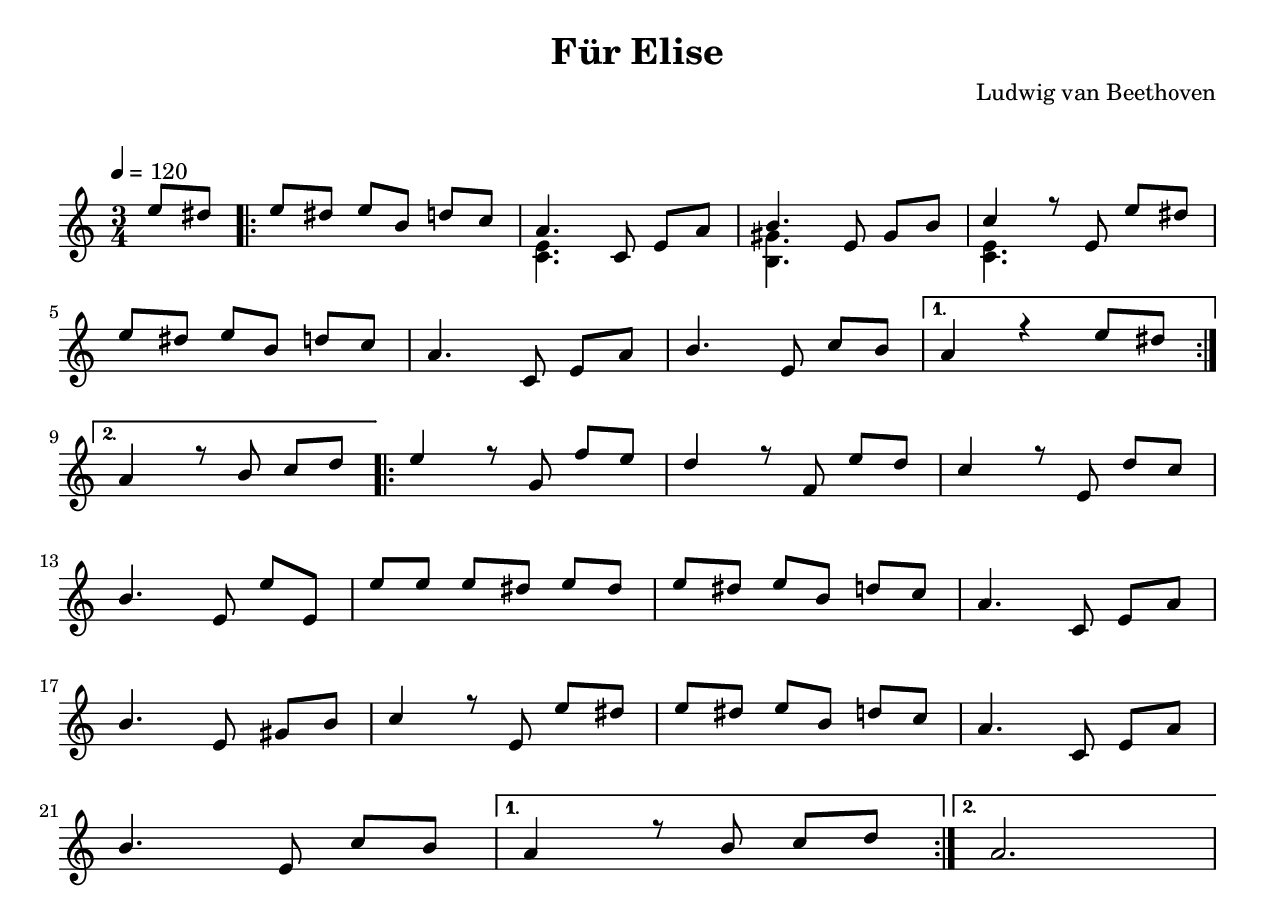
\version "2.18.2"
\include "style.ily"

\header {
    title = "Für Elise"
    composer = "Ludwig van Beethoven"
}


treble =  {
  \time 3/4 \key a \minor \tempo 4 = 120 \relative {
    \set Timing.beamExceptions = #'()
    \partial 4 e8 ds | \repeat volta 2 {e ds e b d c | a4. c,8 e a | b4. e,8 gs b | c4 r8 e,8 e' ds | \break
    e ds e b d c | a4. c,8 e a | b4. e,8 c' b |} \alternative {{a4 r e'8 ds | \break}
    {a4 r8 b c d |}} \repeat volta 2 {e4 r8 g, f' e | d4 r8 f,8 e'8 d | c4 r8 e,8 d' c | \break
    b4. e,8 e'8 e, | e' e e ds e ds | e ds e b d c | a4. c,8 e a | \break
    b4. e,8 gs b | c4 r8 e, e' ds | e ds e b d c | a 4. c,8 e a | \break
    b4. e,8 c' b |} \alternative {{a4 r8 b c d |} {a2.|}}
  }
}

bass =  {
  \relative {
    \partial 4 s4 | s2. | <<c,4. e>> s4. | <<b4. gs'>> s4. | <<c,4. e>> s4. |
  }
}

music = \transpose g g'' {
    \set Staff.midiInstrument = #"acoustic guitar (nylon)"
    <<
      \new Voice {\voiceOne \treble}
      \new Voice {\voiceTwo \bass}
    >>
  }


\score {
  \music
  \layout {}
}

\score {
  \unfoldRepeats \music
  \midi {}
}
